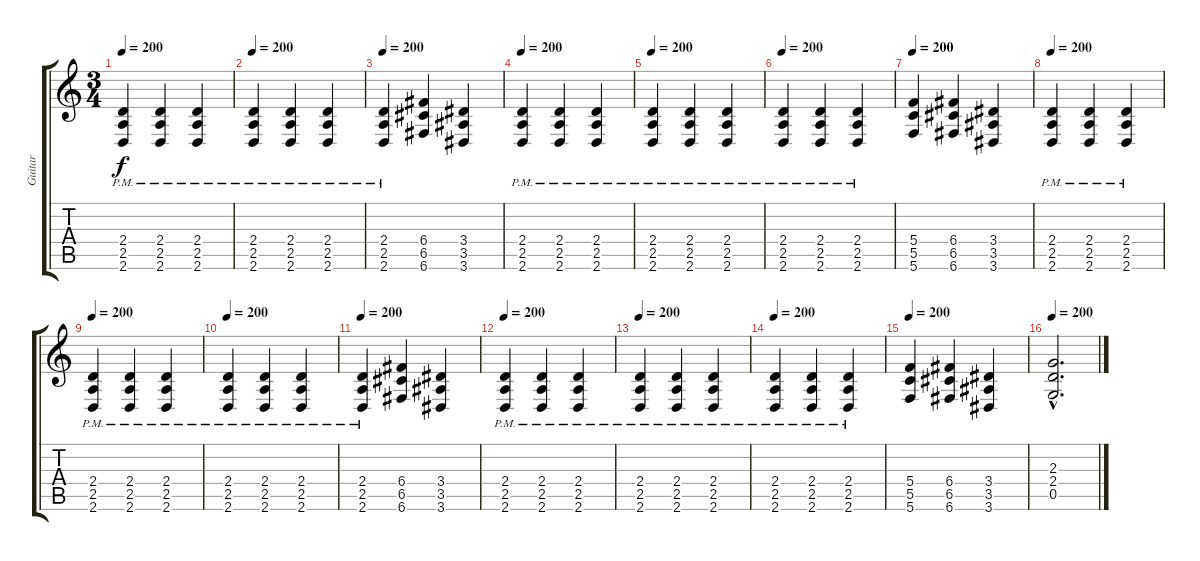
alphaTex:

\track ("Guitar" "Guitar") {instrument distortionguitar}
\staff {score tabs}
\tuning (D4 A3 F3 C3 G2 C2) {hide}
\ts (3 4)
\tempo 200
\clef g2
\ks c
(2.4{pm} 2.5{pm} 2.6{pm}).4{dy f} (2.4{pm} 2.5{pm} 2.6{pm}).4 (2.4{pm} 2.5{pm} 2.6{pm}).4 |
\tempo 200
(2.4{pm} 2.5{pm} 2.6{pm}).4 (2.4{pm} 2.5{pm} 2.6{pm}).4 (2.4{pm} 2.5{pm} 2.6{pm}).4 |
\tempo 200
(2.4{pm} 2.5{pm} 2.6{pm}).4 (6.4 6.5 6.6).4 (3.4 3.5 3.6).4 |
\tempo 200
(2.4{pm} 2.5{pm} 2.6{pm}).4 (2.4{pm} 2.5{pm} 2.6{pm}).4 (2.4{pm} 2.5{pm} 2.6{pm}).4 |
\tempo 200
(2.4{pm} 2.5{pm} 2.6{pm}).4 (2.4{pm} 2.5{pm} 2.6{pm}).4 (2.4{pm} 2.5{pm} 2.6{pm}).4 |
\tempo 200
(2.4{pm} 2.5{pm} 2.6{pm}).4 (2.4{pm} 2.5{pm} 2.6{pm}).4 (2.4{pm} 2.5{pm} 2.6{pm}).4 |
\tempo 200
(5.4 5.5 5.6).4 (6.4 6.5 6.6).4 (3.4 3.5 3.6).4 |
\tempo 200
(2.4{pm} 2.5{pm} 2.6{pm}).4 (2.4{pm} 2.5{pm} 2.6{pm}).4 (2.4{pm} 2.5{pm} 2.6{pm}).4 |
\tempo 200
(2.4{pm} 2.5{pm} 2.6{pm}).4 (2.4{pm} 2.5{pm} 2.6{pm}).4 (2.4{pm} 2.5{pm} 2.6{pm}).4 |
\tempo 200
(2.4{pm} 2.5{pm} 2.6{pm}).4 (2.4{pm} 2.5{pm} 2.6{pm}).4 (2.4{pm} 2.5{pm} 2.6{pm}).4 |
\tempo 200
(2.4{pm} 2.5{pm} 2.6{pm}).4 (6.4 6.5 6.6).4 (3.4 3.5 3.6).4 |
\tempo 200
(2.4{pm} 2.5{pm} 2.6{pm}).4 (2.4{pm} 2.5{pm} 2.6{pm}).4 (2.4{pm} 2.5{pm} 2.6{pm}).4 |
\tempo 200
(2.4{pm} 2.5{pm} 2.6{pm}).4 (2.4{pm} 2.5{pm} 2.6{pm}).4 (2.4{pm} 2.5{pm} 2.6{pm}).4 |
\tempo 200
(2.4{pm} 2.5{pm} 2.6{pm}).4 (2.4{pm} 2.5{pm} 2.6{pm}).4 (2.4{pm} 2.5{pm} 2.6{pm}).4 |
\tempo 200
(5.4 5.5 5.6).4 (6.4 6.5 6.6).4 (3.4 3.5 3.6).4 |
\tempo 200
(2.3{hac} 2.4{hac} 0.5{hac}).2{d}
